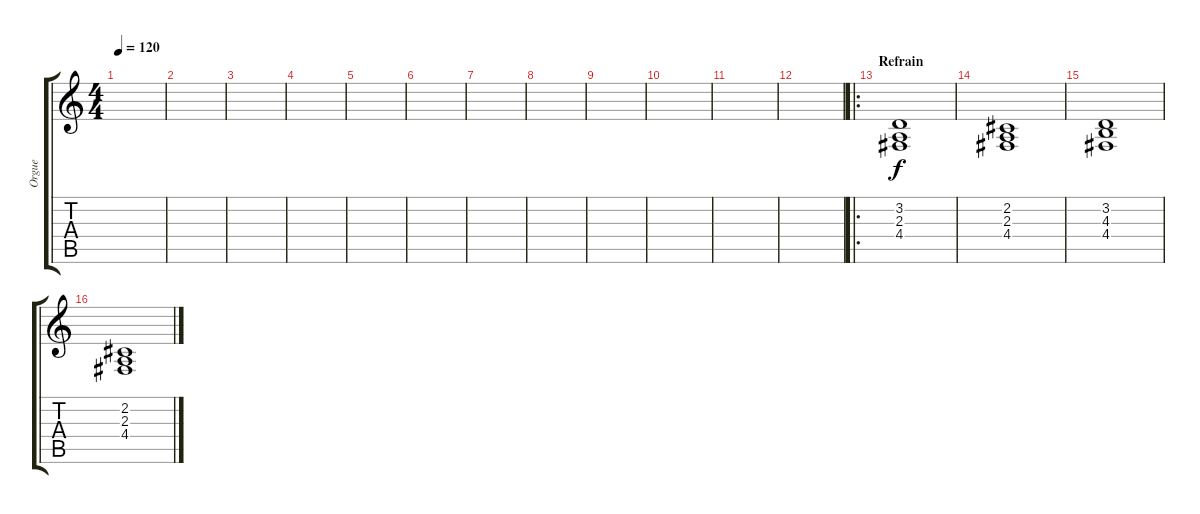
\track ("Orgue" "Orgue") {instrument rockorgan}
\staff {score tabs}
\tuning (E4 B3 G3 D3 A2 E2) {hide}
\ts (4 4)
\tempo 120
\clef g2
\ks c
|
|
|
|
|
|
|
|
|
|
|
|
\ro
\section ("" "Refrain")
(3.2 2.3 4.4).1 |
(2.2 2.3 4.4).1 |
(3.2 4.3 4.4).1 |
(2.2 2.3 4.4).1
